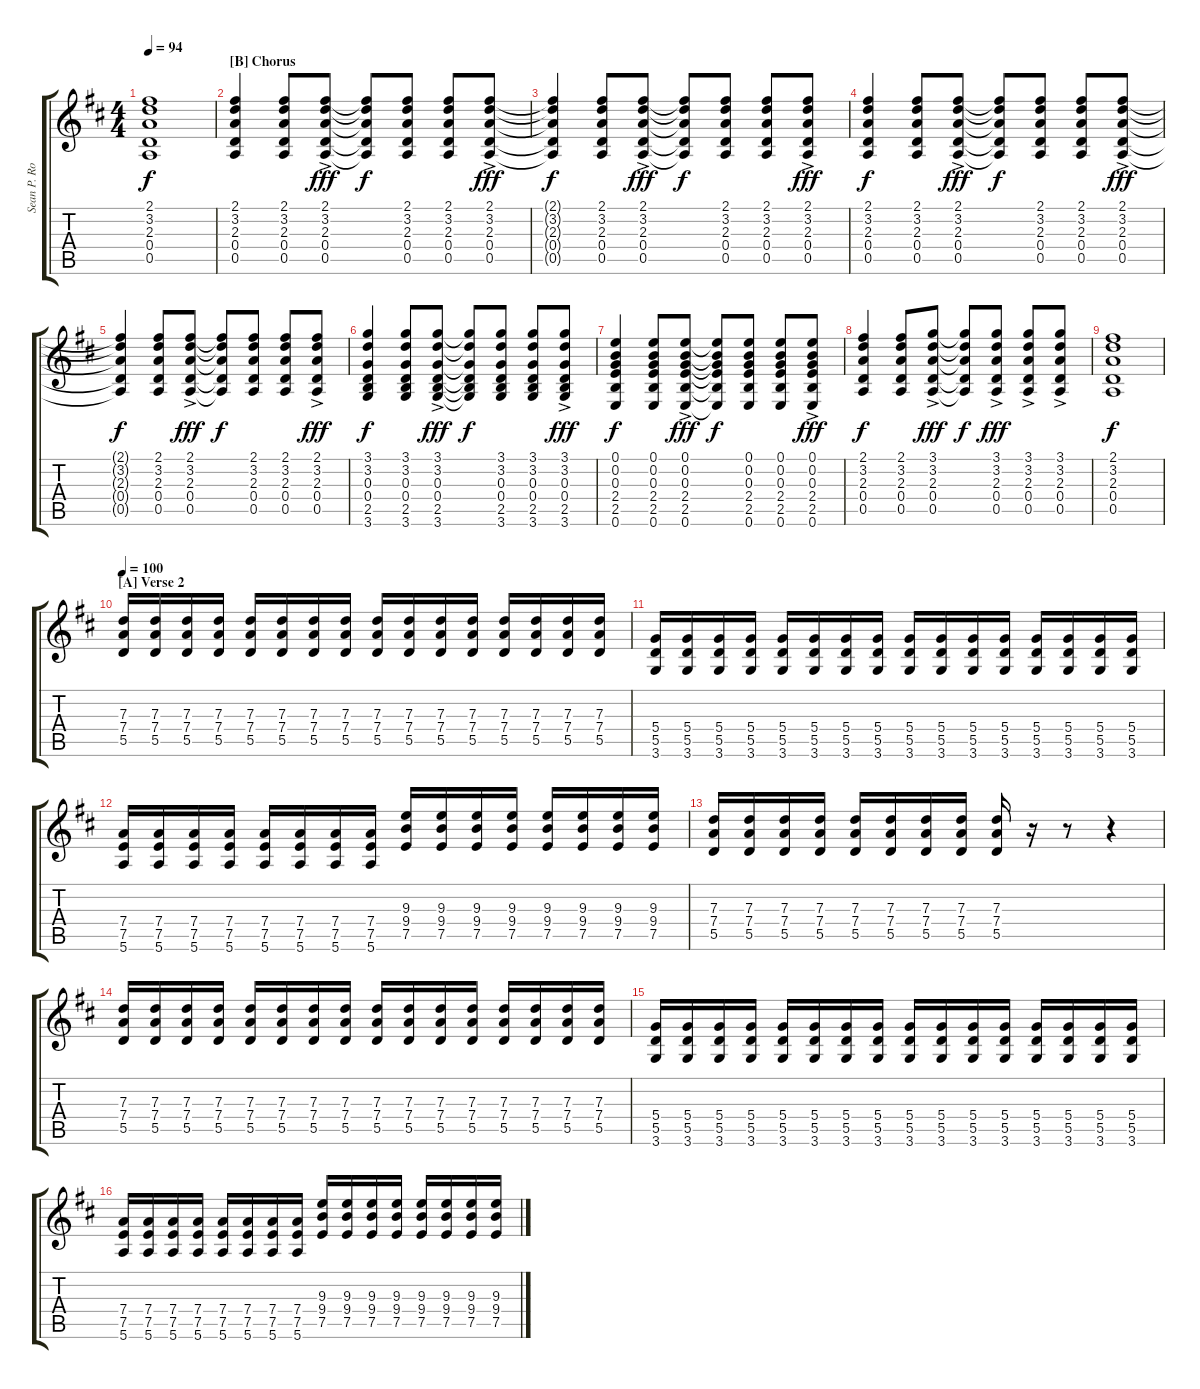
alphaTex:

\track ("Sean P. Rogan" "Sean P. Ro") {instrument acousticguitarnylon}
\staff {score tabs}
\tuning (E4 B3 G3 D3 A2 E2) {hide}
\ts (4 4)
\tempo 94
\clef g2
\ks d
(2.1 3.2 2.3 0.4 0.5).1{dy f} |
\section ("" "[B] Chorus")
(2.1 3.2 2.3 0.4 0.5).4 (2.1 3.2 2.3 0.4 0.5).8 (2.1{ac} 3.2{ac} 2.3{ac} 0.4 0.5).8{dy fff} (2.1{t} 3.2{t} 2.3{t} 0.4{t} 0.5{t}).8{dy f} (2.1 3.2 2.3 0.4 0.5).8 (2.1 3.2 2.3 0.4 0.5).8 (2.1{ac} 3.2{ac} 2.3{ac} 0.4 0.5).8{dy fff} |
(2.1{t} 3.2{t} 2.3{t} 0.4{t} 0.5{t}).4{dy f} (2.1 3.2 2.3 0.4 0.5).8 (2.1{ac} 3.2{ac} 2.3{ac} 0.4 0.5).8{dy fff} (2.1{t} 3.2{t} 2.3{t} 0.4{t} 0.5{t}).8{dy f} (2.1 3.2 2.3 0.4 0.5).8 (2.1 3.2 2.3 0.4 0.5).8 (2.1{ac} 3.2{ac} 2.3{ac} 0.4 0.5).8{dy fff} |
(2.1 3.2 2.3 0.4 0.5).4{dy f} (2.1 3.2 2.3 0.4 0.5).8 (2.1{ac} 3.2{ac} 2.3{ac} 0.4 0.5).8{dy fff} (2.1{t} 3.2{t} 2.3{t} 0.4{t} 0.5{t}).8{dy f} (2.1 3.2 2.3 0.4 0.5).8 (2.1 3.2 2.3 0.4 0.5).8 (2.1{ac} 3.2{ac} 2.3{ac} 0.4 0.5).8{dy fff} |
(2.1{t} 3.2{t} 2.3{t} 0.4{t} 0.5{t}).4{dy f} (2.1 3.2 2.3 0.4 0.5).8 (2.1{ac} 3.2{ac} 2.3{ac} 0.4 0.5).8{dy fff} (2.1{t} 3.2{t} 2.3{t} 0.4{t} 0.5{t}).8{dy f} (2.1 3.2 2.3 0.4 0.5).8 (2.1 3.2 2.3 0.4 0.5).8 (2.1{ac} 3.2{ac} 2.3{ac} 0.4 0.5).8{dy fff} |
(3.1 3.2 0.3 0.4 2.5 3.6).4{dy f} (3.1 3.2 0.3 0.4 2.5 3.6).8 (3.1{ac} 3.2{ac} 0.3{ac} 0.4{ac} 2.5 3.6).8{dy fff} (3.1{t} 3.2{t} 0.3{t} 0.4{t} 2.5{t} 3.6{t}).8{dy f} (3.1 3.2 0.3 0.4 2.5 3.6).8 (3.1 3.2 0.3 0.4 2.5 3.6).8 (3.1{ac} 3.2{ac} 0.3{ac} 0.4{ac} 2.5 3.6).8{dy fff} |
(0.1 0.2 0.3 2.4 2.5 0.6).4{dy f} (0.1 0.2 0.3 2.4 2.5 0.6).8 (0.1{ac} 0.2{ac} 0.3{ac} 2.4 2.5 0.6).8{dy fff} (0.1{t} 0.2{t} 0.3{t} 2.4{t} 2.5{t} 0.6{t}).8{dy f} (0.1 0.2 0.3 2.4 2.5 0.6).8 (0.1 0.2 0.3 2.4 2.5 0.6).8 (0.1{ac} 0.2{ac} 0.3{ac} 2.4 2.5 0.6).8{dy fff} |
(2.1 3.2 2.3 0.4 0.5).4{dy f} (2.1 3.2 2.3 0.4 0.5).8 (3.1{ac} 3.2{ac} 2.3{ac} 0.4 0.5).8{dy fff} (3.1{t} 3.2{t} 2.3{t} 0.4{t} 0.5{t}).8{dy f} (3.1{ac} 3.2{ac} 2.3{ac} 0.4 0.5).8{dy fff} (3.1{ac} 3.2{ac} 2.3{ac} 0.4 0.5).8 (3.1{ac} 3.2{ac} 2.3{ac} 0.4 0.5).8 |
(2.1 3.2 2.3 0.4 0.5).1{dy f} |
\section ("" "[A] Verse 2")
\tempo 100
(7.3 7.4 5.5).16{instrument distortionguitar} (7.3 7.4 5.5).16 (7.3 7.4 5.5).16 (7.3 7.4 5.5).16 (7.3 7.4 5.5).16 (7.3 7.4 5.5).16 (7.3 7.4 5.5).16 (7.3 7.4 5.5).16 (7.3 7.4 5.5).16 (7.3 7.4 5.5).16 (7.3 7.4 5.5).16 (7.3 7.4 5.5).16 (7.3 7.4 5.5).16 (7.3 7.4 5.5).16 (7.3 7.4 5.5).16 (7.3 7.4 5.5).16 |
(5.4 5.5 3.6).16 (5.4 5.5 3.6).16 (5.4 5.5 3.6).16 (5.4 5.5 3.6).16 (5.4 5.5 3.6).16 (5.4 5.5 3.6).16 (5.4 5.5 3.6).16 (5.4 5.5 3.6).16 (5.4 5.5 3.6).16 (5.4 5.5 3.6).16 (5.4 5.5 3.6).16 (5.4 5.5 3.6).16 (5.4 5.5 3.6).16 (5.4 5.5 3.6).16 (5.4 5.5 3.6).16 (5.4 5.5 3.6).16 |
(7.4 7.5 5.6).16 (7.4 7.5 5.6).16 (7.4 7.5 5.6).16 (7.4 7.5 5.6).16 (7.4 7.5 5.6).16 (7.4 7.5 5.6).16 (7.4 7.5 5.6).16 (7.4 7.5 5.6).16 (9.3 9.4 7.5).16 (9.3 9.4 7.5).16 (9.3 9.4 7.5).16 (9.3 9.4 7.5).16 (9.3 9.4 7.5).16 (9.3 9.4 7.5).16 (9.3 9.4 7.5).16 (9.3 9.4 7.5).16 |
(7.3 7.4 5.5).16 (7.3 7.4 5.5).16 (7.3 7.4 5.5).16 (7.3 7.4 5.5).16 (7.3 7.4 5.5).16 (7.3 7.4 5.5).16 (7.3 7.4 5.5).16 (7.3 7.4 5.5).16 (7.3 7.4 5.5).16 r.16 r.8 r.4 |
(7.3 7.4 5.5).16 (7.3 7.4 5.5).16 (7.3 7.4 5.5).16 (7.3 7.4 5.5).16 (7.3 7.4 5.5).16 (7.3 7.4 5.5).16 (7.3 7.4 5.5).16 (7.3 7.4 5.5).16 (7.3 7.4 5.5).16 (7.3 7.4 5.5).16 (7.3 7.4 5.5).16 (7.3 7.4 5.5).16 (7.3 7.4 5.5).16 (7.3 7.4 5.5).16 (7.3 7.4 5.5).16 (7.3 7.4 5.5).16 |
(5.4 5.5 3.6).16 (5.4 5.5 3.6).16 (5.4 5.5 3.6).16 (5.4 5.5 3.6).16 (5.4 5.5 3.6).16 (5.4 5.5 3.6).16 (5.4 5.5 3.6).16 (5.4 5.5 3.6).16 (5.4 5.5 3.6).16 (5.4 5.5 3.6).16 (5.4 5.5 3.6).16 (5.4 5.5 3.6).16 (5.4 5.5 3.6).16 (5.4 5.5 3.6).16 (5.4 5.5 3.6).16 (5.4 5.5 3.6).16 |
(7.4 7.5 5.6).16 (7.4 7.5 5.6).16 (7.4 7.5 5.6).16 (7.4 7.5 5.6).16 (7.4 7.5 5.6).16 (7.4 7.5 5.6).16 (7.4 7.5 5.6).16 (7.4 7.5 5.6).16 (9.3 9.4 7.5).16 (9.3 9.4 7.5).16 (9.3 9.4 7.5).16 (9.3 9.4 7.5).16 (9.3 9.4 7.5).16 (9.3 9.4 7.5).16 (9.3 9.4 7.5).16 (9.3 9.4 7.5).16
